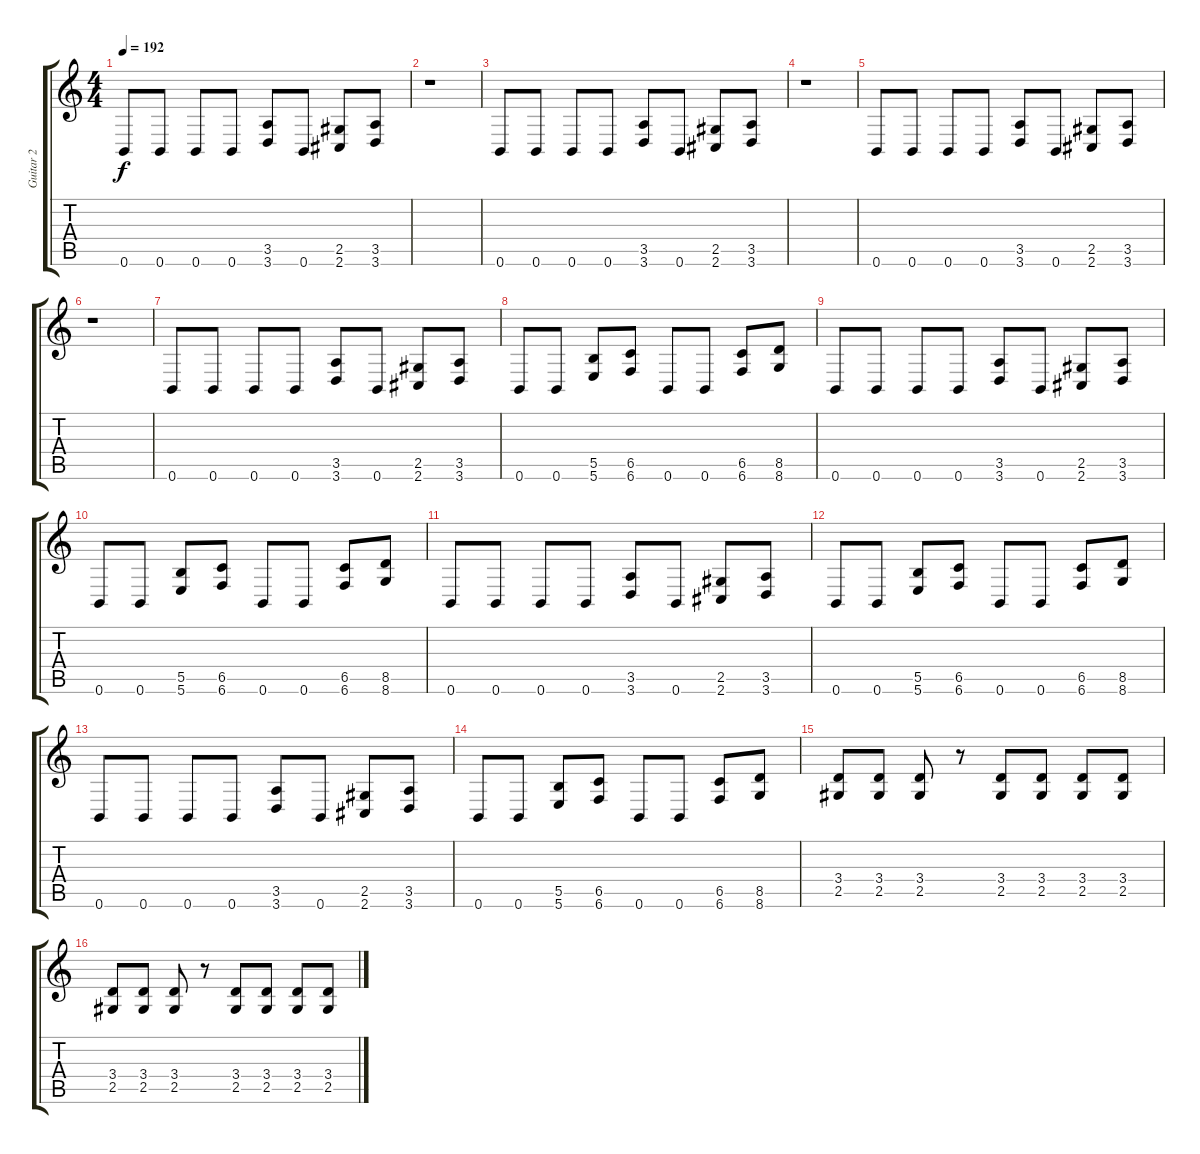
\track ("Guitar 2" "Guitar 2") {instrument overdrivenguitar}
\staff {score tabs}
\tuning (Db4 Ab3 E3 B2 Gb2 B1) {hide}
\ts (4 4)
\tempo 192
\clef g2
\ks c
0.6.8{dy f} 0.6.8 0.6.8 0.6.8 (3.5 3.6).8 0.6.8 (2.5 2.6).8 (3.5 3.6).8 |
r.1 |
0.6.8 0.6.8 0.6.8 0.6.8 (3.5 3.6).8 0.6.8 (2.5 2.6).8 (3.5 3.6).8 |
r.1 |
0.6.8 0.6.8 0.6.8 0.6.8 (3.5 3.6).8 0.6.8 (2.5 2.6).8 (3.5 3.6).8 |
r.1 |
0.6.8 0.6.8 0.6.8 0.6.8 (3.5 3.6).8 0.6.8 (2.5 2.6).8 (3.5 3.6).8 |
0.6.8 0.6.8 (5.5 5.6).8 (6.5 6.6).8 0.6.8 0.6.8 (6.5 6.6).8 (8.5 8.6).8 |
0.6.8 0.6.8 0.6.8 0.6.8 (3.5 3.6).8 0.6.8 (2.5 2.6).8 (3.5 3.6).8 |
0.6.8 0.6.8 (5.5 5.6).8 (6.5 6.6).8 0.6.8 0.6.8 (6.5 6.6).8 (8.5 8.6).8 |
0.6.8 0.6.8 0.6.8 0.6.8 (3.5 3.6).8 0.6.8 (2.5 2.6).8 (3.5 3.6).8 |
0.6.8 0.6.8 (5.5 5.6).8 (6.5 6.6).8 0.6.8 0.6.8 (6.5 6.6).8 (8.5 8.6).8 |
0.6.8 0.6.8 0.6.8 0.6.8 (3.5 3.6).8 0.6.8 (2.5 2.6).8 (3.5 3.6).8 |
0.6.8 0.6.8 (5.5 5.6).8 (6.5 6.6).8 0.6.8 0.6.8 (6.5 6.6).8 (8.5 8.6).8 |
(3.4 2.5).8 (3.4 2.5).8 (3.4 2.5).8 r.8 (3.4 2.5).8 (3.4 2.5).8 (3.4 2.5).8 (3.4 2.5).8 |
(3.4 2.5).8 (3.4 2.5).8 (3.4 2.5).8 r.8 (3.4 2.5).8 (3.4 2.5).8 (3.4 2.5).8 (3.4 2.5).8
